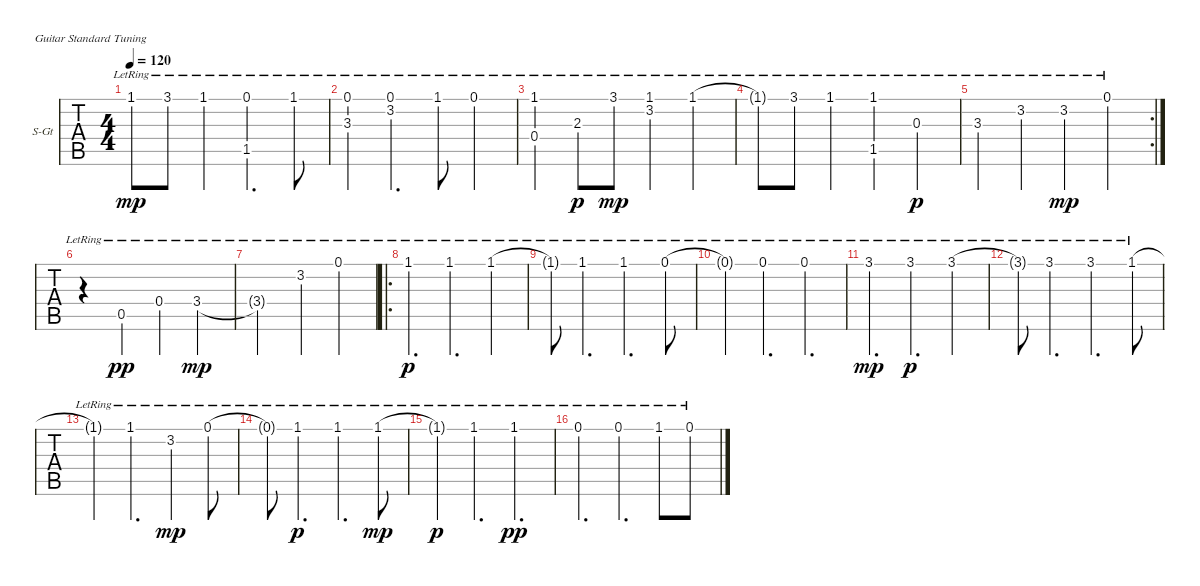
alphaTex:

\defaultSystemsLayout 4
\bracketExtendMode groupsimilarinstruments
\firstSystemTrackNameOrientation horizontal
\otherSystemsTrackNameOrientation horizontal
\track ("Steel Guitar" "S-Gt") {instrument acousticguitarsteel}
\staff {tabs}
\tuning (E4 B3 G3 D3 A2 E2)
\ts (4 4)
\tempo 120
\clef g2
\scale
0.333333
\ks aminor
1.1{lr t}.8{dy mp} 3.1{lr}.8 1.1{lr}.4 (0.1{lr} 1.5{lr}).4{d} 1.1{lr}.8 |
\scale
0.333333 (0.1{lr} 3.3{lr}).4 (0.1{lr} 3.2{lr}).4{d} 1.1{lr}.8 0.1{lr}.4 |
\scale
0.333333 (1.1{lr} 0.4{lr}).4 2.3{lr}.8{dy p} 3.1{lr}.8{dy mp} (1.1{lr} 3.2{lr}).4 1.1{lr}.4 |
\scale
0.322917 1.1{lr t}.8 3.1{lr}.8 1.1{lr}.4 (1.1{lr} 1.5{lr}).4 0.3{lr}.4{dy p} |
\rc 2
\scale
0.354167 3.3{lr}.4 3.2{lr}.4 3.2{lr}.4{dy mp} 0.1{lr}.4 |
\scale
0.322917 r.4 0.5{lr}.4{dy pp} 0.4{lr}.4 3.4{lr}.4{dy mp} |
\scale
0.313131 3.4{lr t}.2 3.2{lr}.4 0.1{lr}.4 |
\ro
\scale
0.373737 1.1{lr}.4{d dy p} 1.1{lr}.4{d} 1.1{lr}.4 |
\scale
0.313131 1.1{lr t}.8 1.1{lr}.4{d} 1.1{lr}.4{d} 0.1{lr}.8 |
\scale
0.333333 0.1{lr t}.4 0.1{lr}.4{d} 0.1{lr}.4{d} |
\scale
0.333333 3.1{lr}.4{d dy mp} 3.1{lr}.4{d dy p} 3.1{lr}.4 |
\scale
0.333333 3.1{lr t}.8 3.1{lr}.4{d} 3.1{lr}.4{d} 1.1{lr}.8 |
\scale
0.333333 1.1{lr t}.4 1.1{lr}.4{d} 3.2{lr}.4{dy mp} 0.1{lr}.8 |
\scale
0.333333 0.1{lr t}.8 1.1{lr}.4{d dy p} 1.1{lr}.4{d} 1.1{lr}.8{dy mp} |
\scale
0.333333 1.1{lr t}.4{dy p} 1.1{lr}.4{d} 1.1{lr}.4{d dy pp} |
\scale
0.333333 0.1{lr}.4{d} 0.1{lr}.4{d} 1.1{lr}.8 0.1{lr}.8
